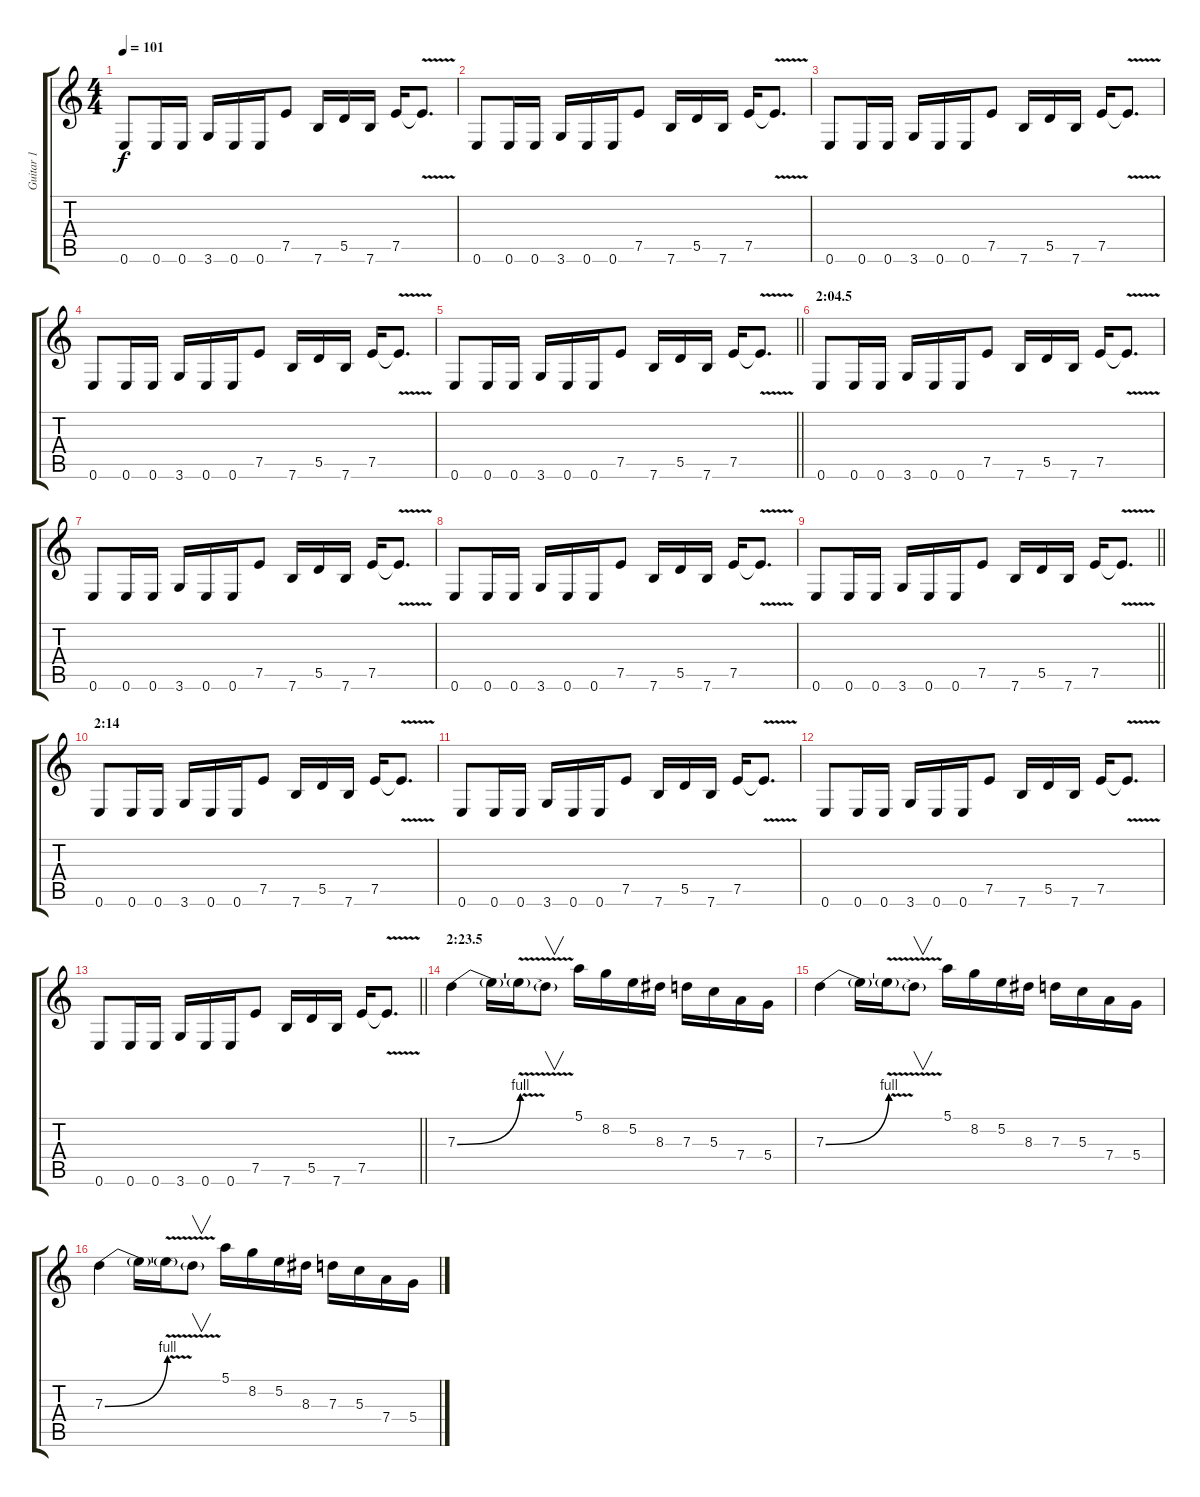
\track ("Guitar 1" "Guitar 1") {instrument overdrivenguitar}
\staff {score tabs}
\tuning (E4 B3 G3 D3 A2 E2) {hide}
\ts (4 4)
\tempo 101
\clef g2
\ks c
0.6.8{dy f} 0.6.16 0.6.16 3.6.16 0.6.16 0.6.16 7.5.8 7.6.16 5.5.16 7.6.16 7.5.16 7.5{v t}.8{d} |
0.6.8 0.6.16 0.6.16 3.6.16 0.6.16 0.6.16 7.5.8 7.6.16 5.5.16 7.6.16 7.5.16 7.5{v t}.8{d} |
0.6.8 0.6.16 0.6.16 3.6.16 0.6.16 0.6.16 7.5.8 7.6.16 5.5.16 7.6.16 7.5.16 7.5{v t}.8{d} |
0.6.8 0.6.16 0.6.16 3.6.16 0.6.16 0.6.16 7.5.8 7.6.16 5.5.16 7.6.16 7.5.16 7.5{v t}.8{d} |
\barLineRight lightlight
0.6.8 0.6.16 0.6.16 3.6.16 0.6.16 0.6.16 7.5.8 7.6.16 5.5.16 7.6.16 7.5.16 7.5{v t}.8{d} |
\section ("" "2:04.5")
0.6.8 0.6.16 0.6.16 3.6.16 0.6.16 0.6.16 7.5.8 7.6.16 5.5.16 7.6.16 7.5.16 7.5{v t}.8{d} |
0.6.8 0.6.16 0.6.16 3.6.16 0.6.16 0.6.16 7.5.8 7.6.16 5.5.16 7.6.16 7.5.16 7.5{v t}.8{d} |
0.6.8 0.6.16 0.6.16 3.6.16 0.6.16 0.6.16 7.5.8 7.6.16 5.5.16 7.6.16 7.5.16 7.5{v t}.8{d} |
\barLineRight lightlight
0.6.8 0.6.16 0.6.16 3.6.16 0.6.16 0.6.16 7.5.8 7.6.16 5.5.16 7.6.16 7.5.16 7.5{v t}.8{d} |
\section ("" "2:14")
0.6.8 0.6.16 0.6.16 3.6.16 0.6.16 0.6.16 7.5.8 7.6.16 5.5.16 7.6.16 7.5.16 7.5{v t}.8{d} |
0.6.8 0.6.16 0.6.16 3.6.16 0.6.16 0.6.16 7.5.8 7.6.16 5.5.16 7.6.16 7.5.16 7.5{v t}.8{d} |
0.6.8 0.6.16 0.6.16 3.6.16 0.6.16 0.6.16 7.5.8 7.6.16 5.5.16 7.6.16 7.5.16 7.5{v t}.8{d} |
\barLineRight lightlight
0.6.8 0.6.16 0.6.16 3.6.16 0.6.16 0.6.16 7.5.8 7.6.16 5.5.16 7.6.16 7.5.16 7.5{v t}.8{d} |
\section ("" "2:23.5")
7.3{be (bend 0 0 60 4)}.4 7.3{t}.16 7.3{v t}.16 7.3{t}.8{v} 5.1.16 8.2.16 5.2.16 8.3.16 7.3.16 5.3.16 7.4.16 5.4.16 |
7.3{be (bend 0 0 60 4)}.4 7.3{t}.16 7.3{v t}.16 7.3{t}.8{v} 5.1.16 8.2.16 5.2.16 8.3.16 7.3.16 5.3.16 7.4.16 5.4.16 |
7.3{be (bend 0 0 60 4)}.4 7.3{t}.16 7.3{v t}.16 7.3{t}.8{v} 5.1.16 8.2.16 5.2.16 8.3.16 7.3.16 5.3.16 7.4.16 5.4.16
